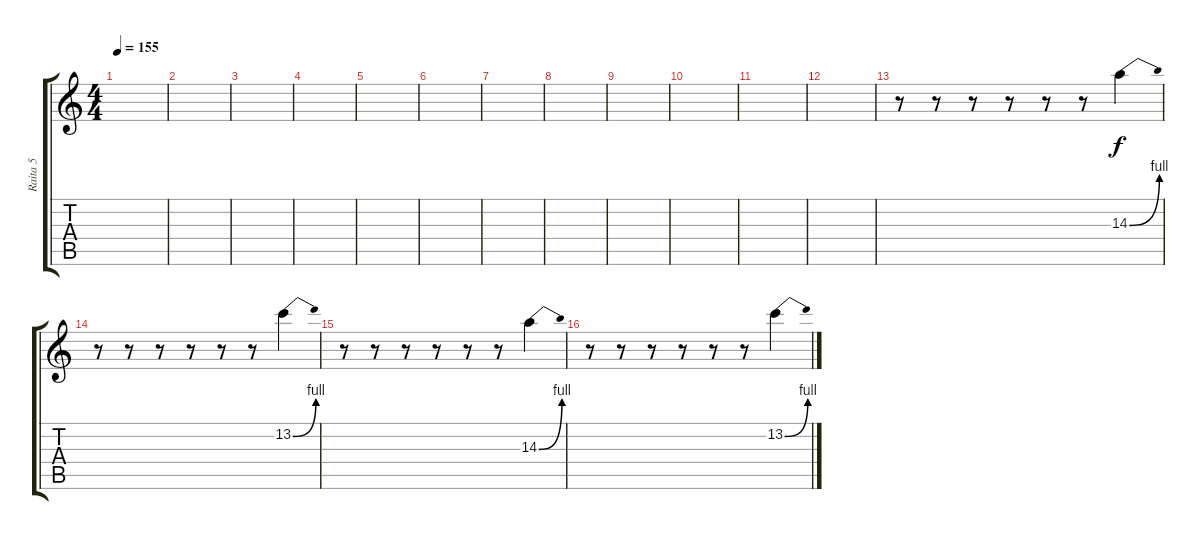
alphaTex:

\track ("Raita 5" "Raita 5") {instrument overdrivenguitar}
\staff {score tabs}
\tuning (E4 B3 G3 D3 A2 E2) {hide}
\ts (4 4)
\tempo 155
\clef g2
\ks c
|
|
|
|
|
|
|
|
|
|
|
|
r.8 r.8 r.8 r.8 r.8 r.8 14.3{be (bend 0 0 60 4)}.4 |
r.8 r.8 r.8 r.8 r.8 r.8 13.2{be (bend 0 0 60 4)}.4 |
r.8 r.8 r.8 r.8 r.8 r.8 14.3{be (bend 0 0 60 4)}.4 |
r.8 r.8 r.8 r.8 r.8 r.8 13.2{be (bend 0 0 60 4)}.4
